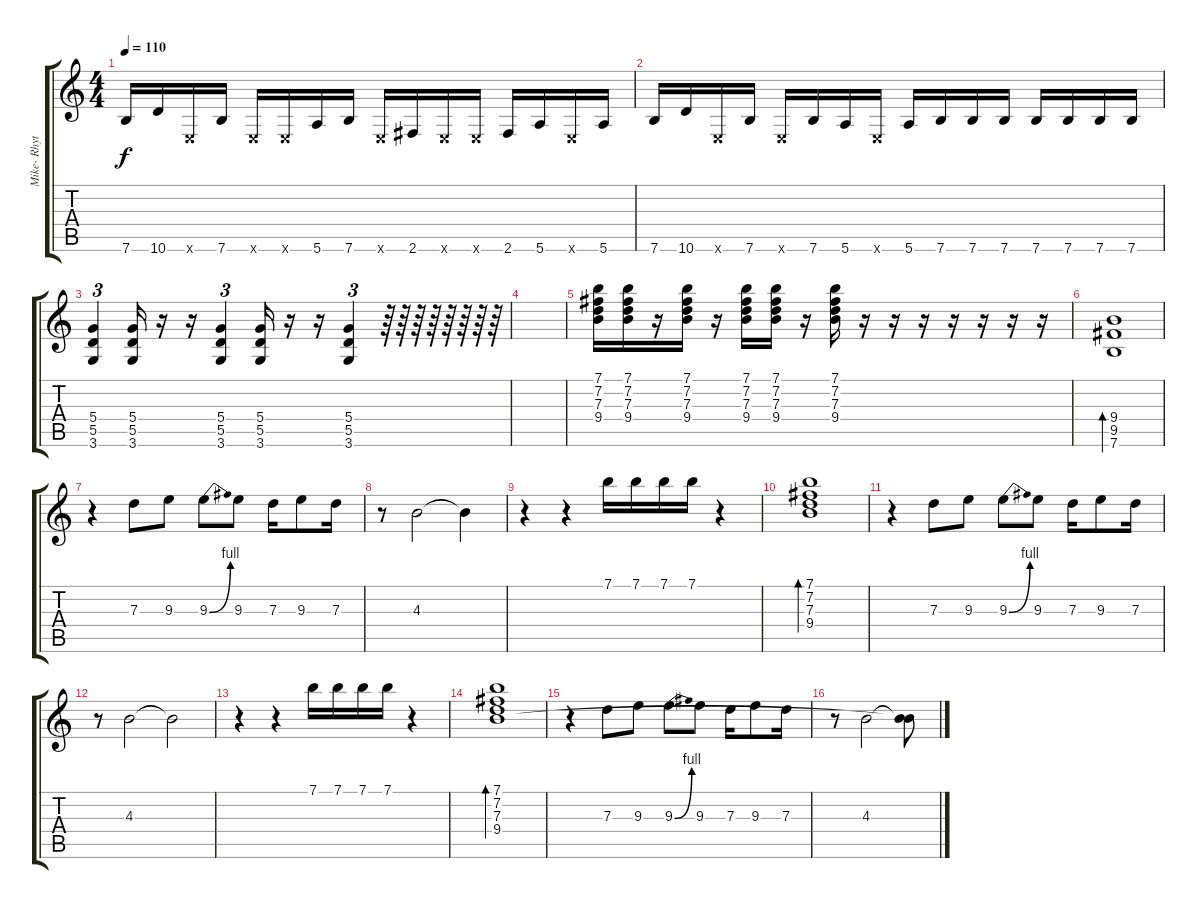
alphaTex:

\track ("Mike- Rhythm" "Mike- Rhyt") {instrument electricguitarjazz}
\staff {score tabs}
\tuning (E4 B3 G3 D3 A2 E2) {hide}
\ts (4 4)
\tempo 110
\clef g2
\ks c
7.6.16{dy f} 10.6.16 0.6{x}.16 7.6.16 0.6{x}.16 0.6{x}.16 5.6.16 7.6.16 0.6{x}.16 2.6.16 0.6{x}.16 0.6{x}.16 2.6.16 5.6.16 0.6{x}.16 5.6.16 |
7.6.16 10.6.16 0.6{x}.16 7.6.16 0.6{x}.16 7.6.16 5.6.16 0.6{x}.16 5.6.16 7.6.16 7.6.16 7.6.16 7.6.16 7.6.16 7.6.16 7.6.16 |
(5.4 5.5 3.6).4{tu (3 2)} (5.4 5.5 3.6).16 r.16 r.16 (5.4 5.5 3.6).4{tu (3 2)} (5.4 5.5 3.6).16 r.16 r.16 (5.4 5.5 3.6).4{tu (3 2)} r.64 r.64 r.64 r.64 r.64 r.64 r.64 r.64 |
|
(7.1 7.2 7.3 9.4).16 (7.1 7.2 7.3 9.4).16 r.16 (7.1 7.2 7.3 9.4).16 r.16 (7.1 7.2 7.3 9.4).16 (7.1 7.2 7.3 9.4).16 r.16 (7.1 7.2 7.3 9.4).16 r.16 r.16 r.16 r.16 r.16 r.16 r.16 |
(9.4 9.5 7.6).1{bd 480} |
r.4 7.3.8 9.3.8 9.3{be (bend 0 0 60 4)}.8 9.3.8 7.3.16 9.3.8 7.3.16 |
r.8 4.3.2 4.3{t}.4 |
r.4 r.4 7.1.16 7.1.16 7.1.16 7.1.16 r.4 |
(7.1 7.2 7.3 9.4).1{bd 240} |
r.4 7.3.8 9.3.8 9.3{be (bend 0 0 60 4)}.8 9.3.8 7.3.16 9.3.8 7.3.16 |
r.8 4.3.2 4.3{t}.2 |
r.4 r.4 7.1.16 7.1.16 7.1.16 7.1.16 r.4 |
(7.1 7.2 7.3 9.4).1{bd 240} |
r.4 7.3.8 9.3.8 9.3{be (bend 0 0 60 4)}.8 9.3.8 7.3.16 9.3.8 7.3.16 |
r.8 4.3.2 (4.3{t} 9.4{t}).8
